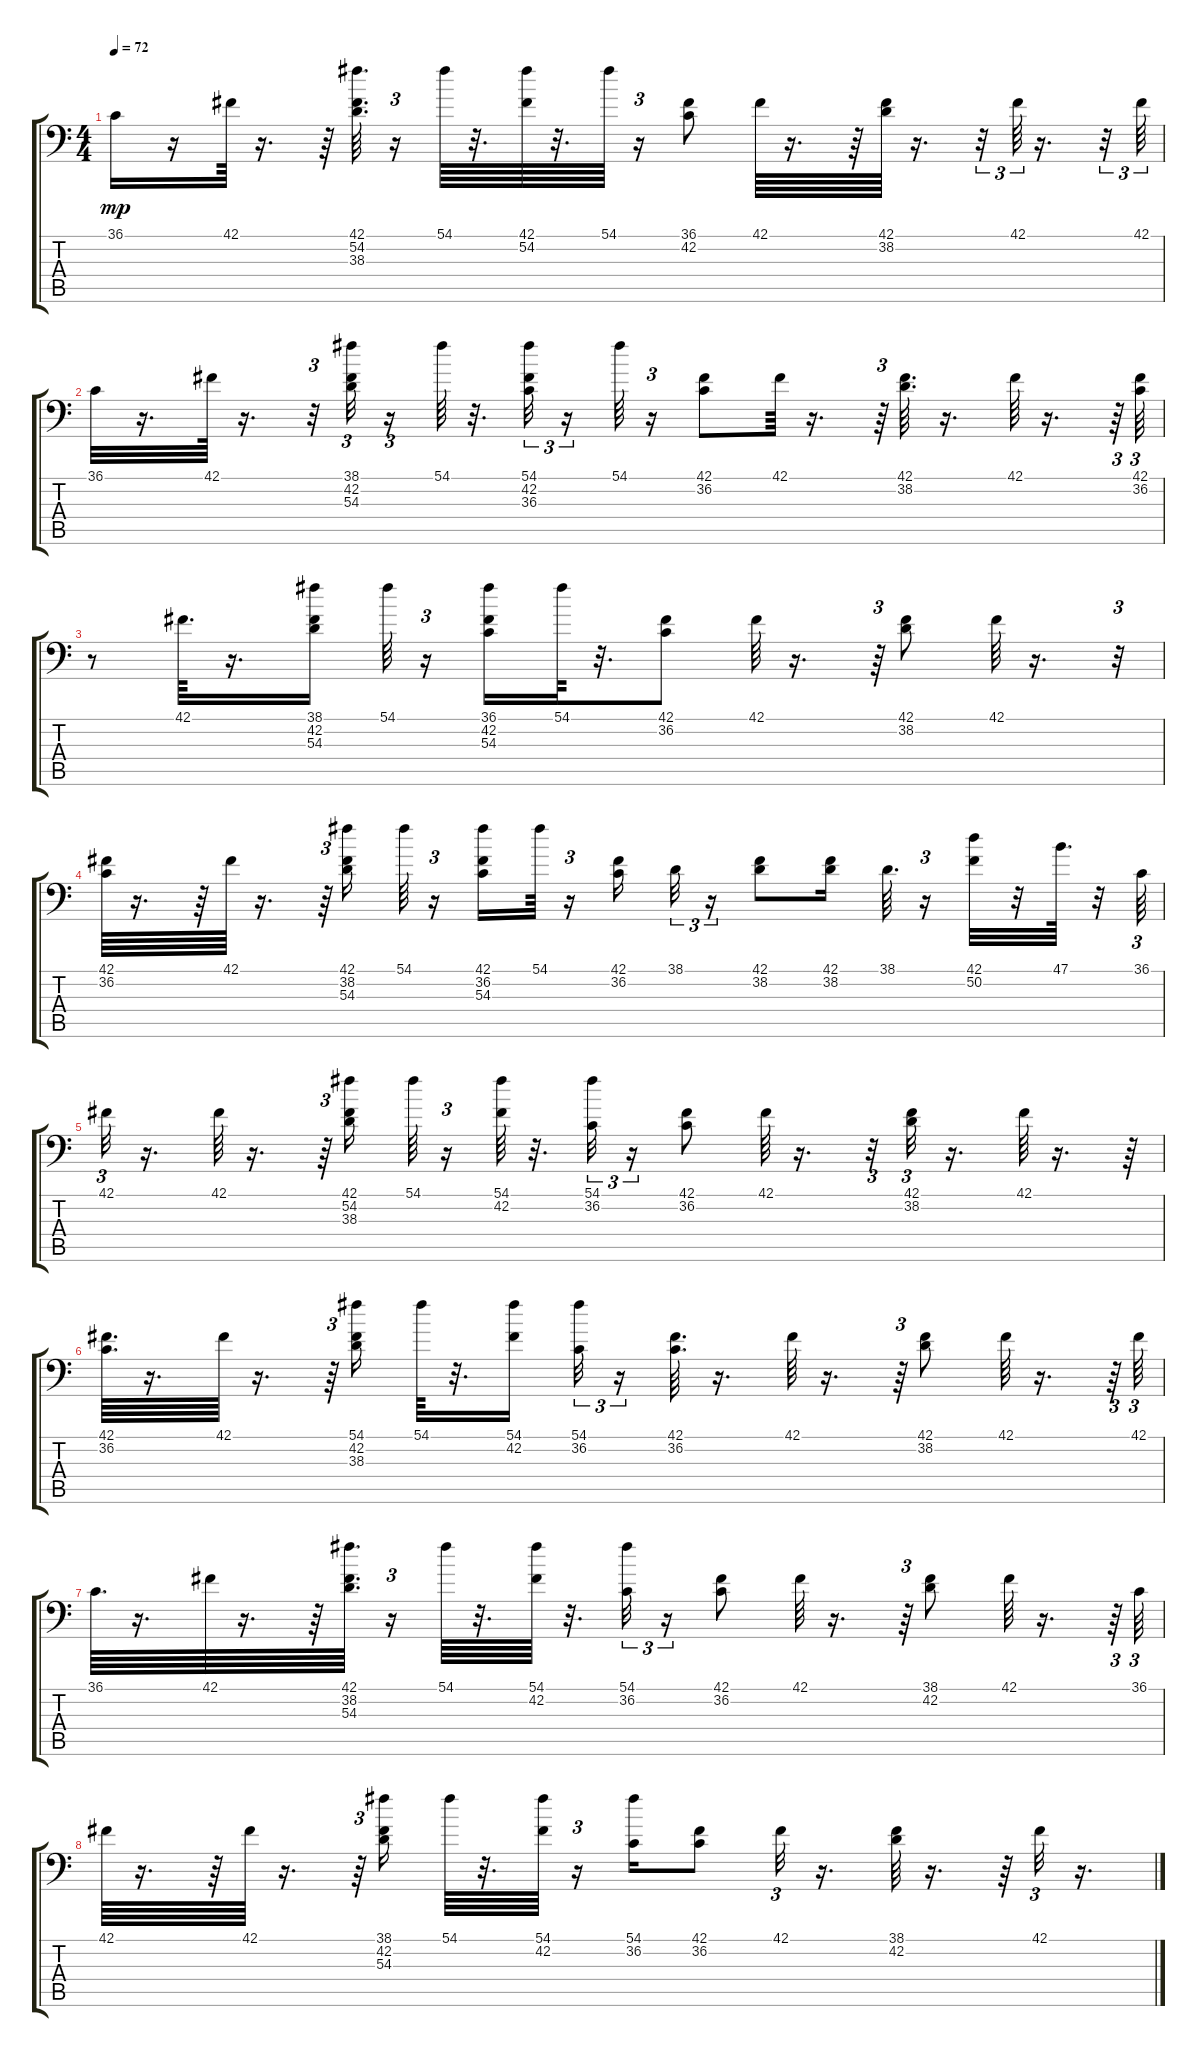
\track "" {instrument acousticgrandpiano}
\staff {score tabs}
\tuning (C-1 C-1 C-1 C-1 C-1 C-1) {hide}
\ts (4 4)
\tempo 72
\clef f4
\ks c
36.1.16{dy mp} r.16 42.1.64 r.16{d} r.64 (42.1 54.2 38.3).64{d} r.16{tu (3 2)} 54.1.64 r.32{d} (42.1 54.2).64 r.32{d} 54.1.64 r.16{tu (3 2)} (36.1 42.2).8 42.1.64 r.16{d} r.64 (42.1 38.2).64 r.16{d} r.32{tu (3 2)} 42.1.64{tu (3 2)} r.16{d} r.32{tu (3 2)} 42.1.64{tu (3 2)} |
36.1.32 r.16{d} 42.1.64 r.16{d} r.32{tu (3 2)} (38.1 42.2 54.3).32{tu (3 2)} r.16{tu (3 2)} 54.1.64 r.32{d} (54.1 42.2 36.3).32{tu (3 2)} r.16{tu (3 2)} 54.1.64 r.16{tu (3 2)} (42.1 36.2).8 42.1.64 r.16{d} r.64{tu (3 2)} (42.1 38.2).64{d} r.16{d} 42.1.64 r.16{d} r.64{tu (3 2)} (42.1 36.2).64{tu (3 2)} |
r.8 42.1.64{d} r.16{d} (38.1 42.2 54.3).16 54.1.64 r.16{tu (3 2)} (36.1 42.2 54.3).16 54.1.64 r.32{d} (42.1 36.2).8 42.1.64 r.16{d} r.64{tu (3 2)} (42.1 38.2).8 42.1.64 r.16{d} r.32{tu (3 2)} |
(42.1 36.2).64 r.16{d} r.64 42.1.64 r.16{d} r.64{tu (3 2)} (42.1 38.2 54.3).16 54.1.64 r.16{tu (3 2)} (42.1 36.2 54.3).16 54.1.64 r.16{tu (3 2)} (42.1 36.2).16 38.1.32{tu (3 2)} r.16{tu (3 2)} (42.1 38.2).8 (42.1 38.2).16 38.1.64{d} r.16{tu (3 2)} (42.1 50.2).32 r.32 47.1.64{d} r.32 36.1.64{tu (3 2)} |
42.1.32{tu (3 2)} r.16{d} 42.1.64 r.16{d} r.64{tu (3 2)} (42.1 54.2 38.3).16 54.1.64 r.16{tu (3 2)} (54.1 42.2).64 r.32{d} (54.1 36.2).32{tu (3 2)} r.16{tu (3 2)} (42.1 36.2).8 42.1.64 r.16{d} r.32{tu (3 2)} (42.1 38.2).32{tu (3 2)} r.16{d} 42.1.64 r.16{d} r.64 |
(42.1 36.2).64{d} r.16{d} 42.1.64 r.16{d} r.64{tu (3 2)} (54.1 42.2 38.3).16 54.1.64 r.32{d} (54.1 42.2).16 (54.1 36.2).32{tu (3 2)} r.16{tu (3 2)} (42.1 36.2).64{d} r.16{d} 42.1.64 r.16{d} r.64{tu (3 2)} (42.1 38.2).8 42.1.64 r.16{d} r.64{tu (3 2)} 42.1.64{tu (3 2)} |
36.1.64{d} r.16{d} 42.1.64 r.16{d} r.64 (42.1 38.2 54.3).64{d} r.16{tu (3 2)} 54.1.64 r.32{d} (54.1 42.2).64 r.32{d} (54.1 36.2).32{tu (3 2)} r.16{tu (3 2)} (42.1 36.2).8 42.1.64 r.16{d} r.64{tu (3 2)} (38.1 42.2).8 42.1.64 r.16{d} r.64{tu (3 2)} 36.1.64{tu (3 2)} |
42.1.64 r.16{d} r.64 42.1.64 r.16{d} r.64{tu (3 2)} (38.1 42.2 54.3).16 54.1.64 r.32{d} (54.1 42.2).64 r.16{tu (3 2)} (54.1 36.2).16 (42.1 36.2).8 42.1.32{tu (3 2)} r.16{d} (38.1 42.2).64 r.16{d} r.64 42.1.32{tu (3 2)} r.16{d}
